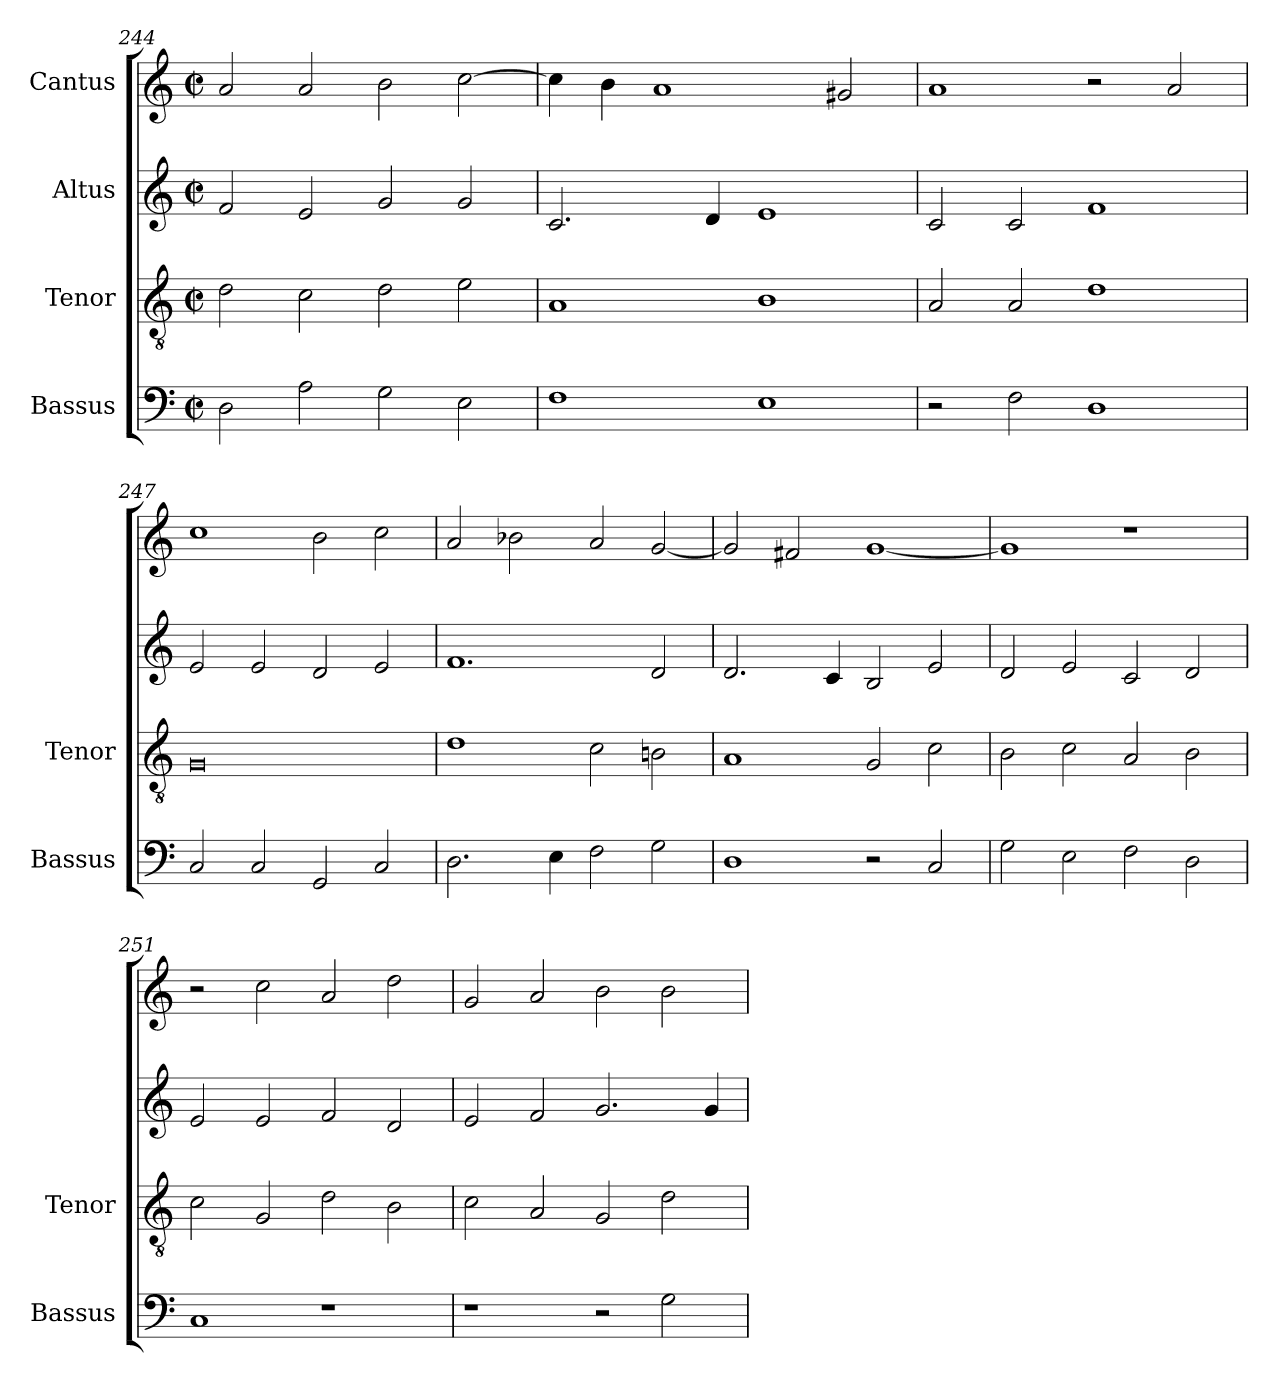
**kern	**kern	**kern	**kern
*part4	*part3	*part2	*part1
*staff4	*staff3	*staff2	*staff1
*I"Bassus	*I"Tenor	*I"Altus	*I"Cantus
*I'Bassus	*I'Tenor	*	*
*clefF4	*clefGv2	*clefG2	*clefG2
*k[]	*k[]	*k[]	*k[]
*C:	*C:	*C:	*C:
*M2/2	*M2/2	*M2/2	*M2/2
*met(c|)	*met(c|)	*met(c|)	*met(c|)
=244	=244	=244	=244
2D\	2d\	2f/	2a/
2A\	2c\	2e/	2a/
2G\	2d\	2g/	2b\
2E\	2e\	2g/	[<2cc\
!!LO:LB:g=z
=245	=245	=245	=245
1F	1A	2.c/	4cc\]
.	.	.	4b\
.	.	.	1a
.	.	4d/	.
1E	1B	1e	.
.	.	.	2g#X/
=246	=246	=246	=246
2r	2A/	2c/	1a
2F\	2A/	2c/	.
1D	1d	1f	2r
.	.	.	2a/
=247	=247	=247	=247
2C/	0G	2e/	1cc
2C/	.	2e/	.
2GG/	.	2d/	2b\
2C/	.	2e/	2cc\
=248	=248	=248	=248
2.D\	1d	1.f	2a/
.	.	.	2b-X\
4E\	.	.	.
2F\	2c\	.	2a/
2G\	2Bn\	2d/	[<2g/
=249	=249	=249	=249
1D	1A	2.d/	2g/]
.	.	.	2f#X/
.	.	4c/	.
2r	2G/	2B/	[<1g
2C/	2c\	2e/	.
!!LO:LB:g=z
=250	=250	=250	=250
2G\	2B\	2d/	1g]
2E\	2c\	2e/	.
2F\	2A/	2c/	1r
2D\	2B\	2d/	.
=251	=251	=251	=251
1C	2c\	2e/	2r
.	2G/	2e/	2cc\
1r	2d\	2f/	2a/
.	2B\	2d/	2dd\
=252	=252	=252	=252
1r	2c\	2e/	2g/
.	2A/	2f/	2a/
2r	2G/	2.g/	2b\
2G\	2d\	.	2b\
.	.	4g/	.
=	=	=	=
*-	*-	*-	*-
